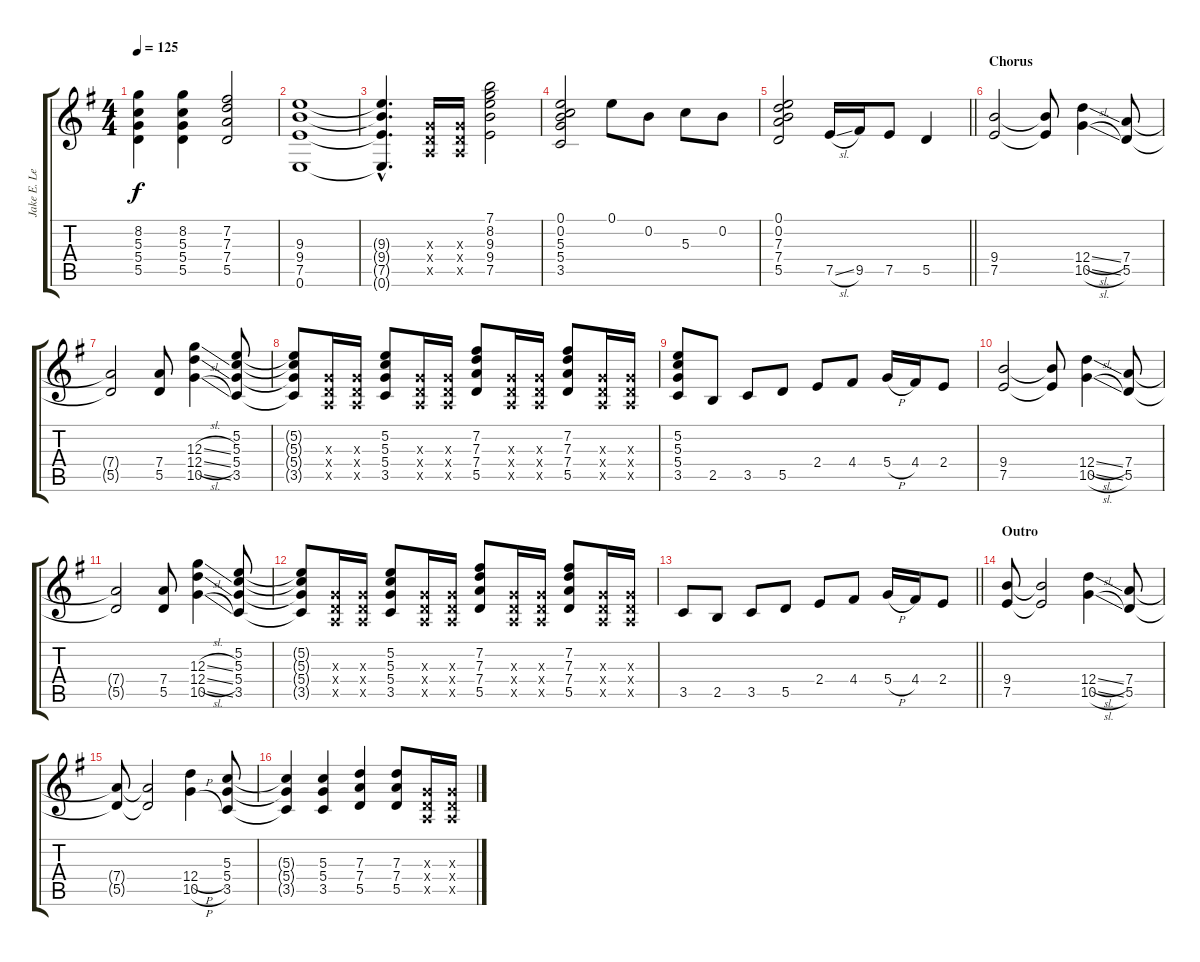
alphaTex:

\track ("Jake E. Lee " "Jake E. Le") {instrument overdrivenguitar}
\staff {score tabs}
\tuning (E4 B3 G3 D3 A2 E2) {hide}
\ts (4 4)
\tempo 125
\clef g2
\ks eminor
(8.2 5.3 5.4 5.5).4{dy f} (8.2 5.3 5.4 5.5).4 (7.2 7.3 7.4 5.5).2 |
(9.3 9.4 7.5 0.6).1 |
(9.3{hac t} 9.4{hac t} 7.5{hac t} 0.6{hac t}).4{d} (0.3{x} 0.4{x} 0.5{x}).16 (0.3{x} 0.4{x} 0.5{x}).16 (7.1 8.2 9.3 9.4 7.5).2 |
(0.1 0.2 5.3 5.4 3.5).2 0.1.8 0.2.8 5.3.8 0.2.8 |
\barLineRight lightlight
(0.1 0.2 7.3 7.4 5.5).2 7.5{sl}.16 9.5.16 7.5.8 5.5.4 |
\section ("" "Chorus")
(9.4 7.5).2 (9.4{t} 7.5{t}).8 (12.4{sl} 10.5{sl}).4 (7.4 5.5).8 |
(7.4{t} 5.5{t}).2 (7.4 5.5).8 (12.3{sl} 12.4{sl} 10.5{sl}).4 (5.2 5.3 5.4 3.5).8 |
(5.2{t} 5.3{t} 5.4{t} 3.5{t}).8 (0.3{x} 0.4{x} 0.5{x}).16 (0.3{x} 0.4{x} 0.5{x}).16 (5.2 5.3 5.4 3.5).8 (0.3{x} 0.4{x} 0.5{x}).16 (0.3{x} 0.4{x} 0.5{x}).16 (7.2 7.3 7.4 5.5).8 (0.3{x} 0.4{x} 0.5{x}).16 (0.3{x} 0.4{x} 0.5{x}).16 (7.2 7.3 7.4 5.5).8 (0.3{x} 0.4{x} 0.5{x}).16 (0.3{x} 0.4{x} 0.5{x}).16 |
(5.2 5.3 5.4 3.5).8 2.5.8 3.5.8 5.5.8 2.4.8 4.4.8 5.4{h}.16 4.4.16 2.4.8 |
(9.4 7.5).2 (9.4{t} 7.5{t}).8 (12.4{sl} 10.5{sl}).4 (7.4 5.5).8 |
(7.4{t} 5.5{t}).2 (7.4 5.5).8 (12.3{sl} 12.4{sl} 10.5{sl}).4 (5.2 5.3 5.4 3.5).8 |
(5.2{t} 5.3{t} 5.4{t} 3.5{t}).8 (0.3{x} 0.4{x} 0.5{x}).16 (0.3{x} 0.4{x} 0.5{x}).16 (5.2 5.3 5.4 3.5).8 (0.3{x} 0.4{x} 0.5{x}).16 (0.3{x} 0.4{x} 0.5{x}).16 (7.2 7.3 7.4 5.5).8 (0.3{x} 0.4{x} 0.5{x}).16 (0.3{x} 0.4{x} 0.5{x}).16 (7.2 7.3 7.4 5.5).8 (0.3{x} 0.4{x} 0.5{x}).16 (0.3{x} 0.4{x} 0.5{x}).16 |
\barLineRight lightlight
3.5.8 2.5.8 3.5.8 5.5.8 2.4.8 4.4.8 5.4{h}.16 4.4.16 2.4.8 |
\section ("" "Outro")
(9.4 7.5).8 (9.4{t} 7.5{t}).2 (12.4{sl} 10.5{sl}).4 (7.4 5.5).8 |
(7.4{t} 5.5{t}).8 (7.4{t} 5.5{t}).2 (12.4{h} 10.5{h}).4 (5.3 5.4 3.5).8 |
(5.3{t} 5.4{t} 3.5{t}).4 (5.3 5.4 3.5).4 (7.3 7.4 5.5).4 (7.3 7.4 5.5).8 (0.3{x} 0.4{x} 0.5{x}).16 (0.3{x} 0.4{x} 0.5{x}).16
